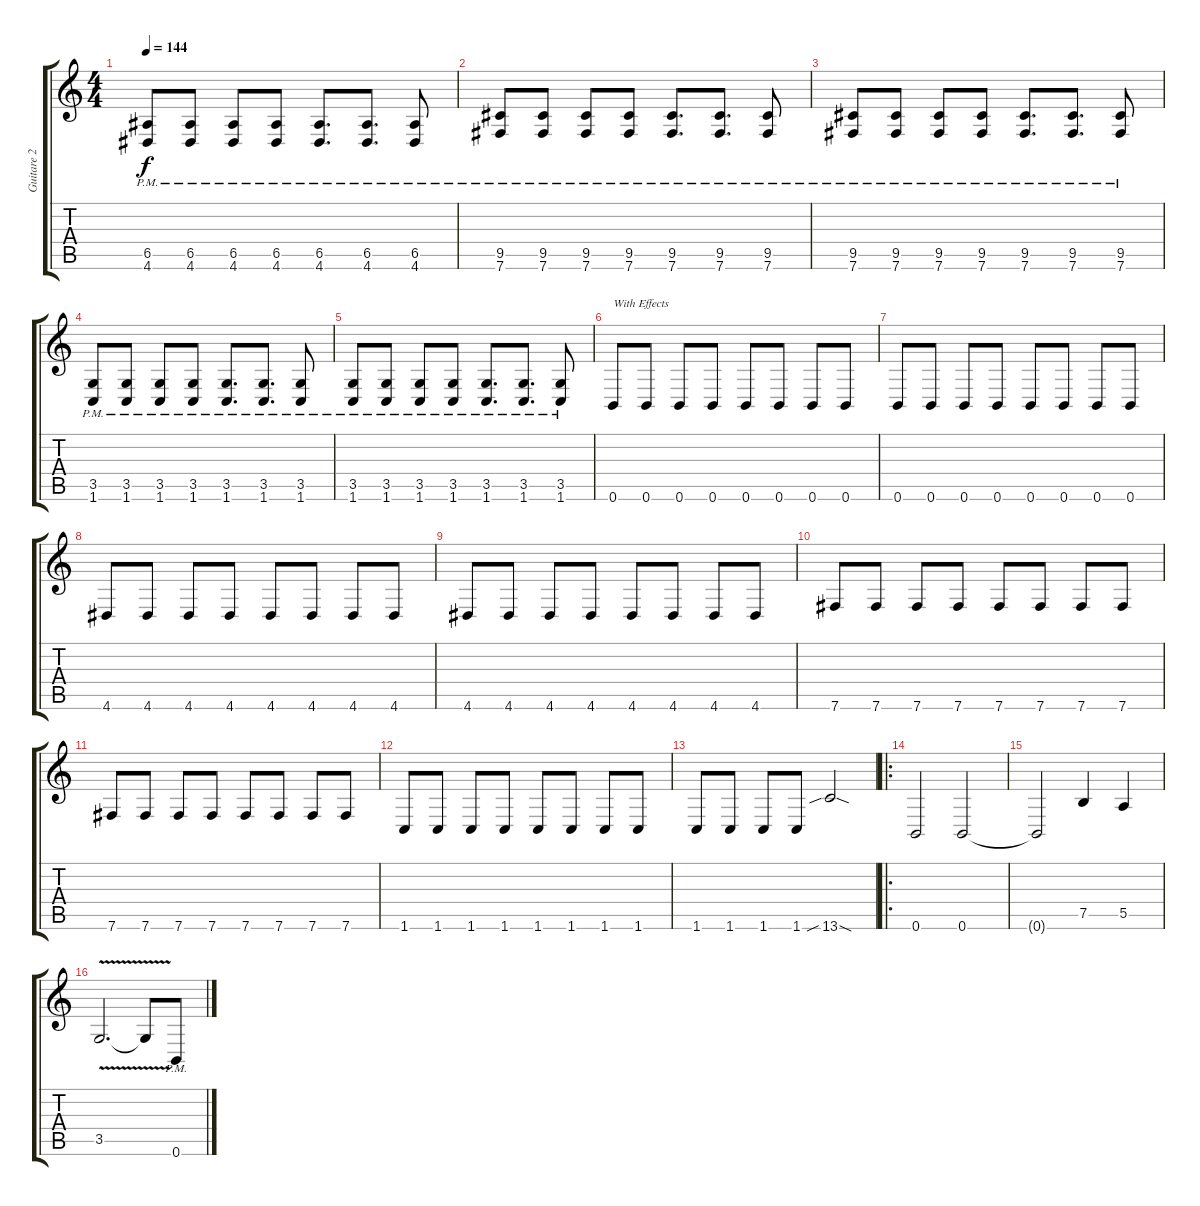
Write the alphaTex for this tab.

\track ("Guitare 2" "Guitare 2") {instrument distortionguitar}
\staff {score tabs}
\tuning (B3 Gb3 D3 A2 E2 B1) {hide}
\ts (4 4)
\tempo 144
\clef g2
\ks c
(6.5{pm} 4.6{pm}).8{dy f} (6.5{pm} 4.6{pm}).8 (6.5{pm} 4.6{pm}).8 (6.5{pm} 4.6{pm}).8 (6.5{pm} 4.6{pm}).8{d} (6.5{pm} 4.6{pm}).8{d} (6.5{pm} 4.6{pm}).8 |
(9.5{pm} 7.6{pm}).8 (9.5{pm} 7.6{pm}).8 (9.5{pm} 7.6{pm}).8 (9.5{pm} 7.6{pm}).8 (9.5{pm} 7.6{pm}).8{d} (9.5{pm} 7.6{pm}).8{d} (9.5{pm} 7.6{pm}).8 |
(9.5{pm} 7.6{pm}).8 (9.5{pm} 7.6{pm}).8 (9.5{pm} 7.6{pm}).8 (9.5{pm} 7.6{pm}).8 (9.5{pm} 7.6{pm}).8{d} (9.5{pm} 7.6{pm}).8{d} (9.5{pm} 7.6{pm}).8 |
(3.5{pm} 1.6{pm}).8 (3.5{pm} 1.6{pm}).8 (3.5{pm} 1.6{pm}).8 (3.5{pm} 1.6{pm}).8 (3.5{pm} 1.6{pm}).8{d} (3.5{pm} 1.6{pm}).8{d} (3.5{pm} 1.6{pm}).8 |
(3.5{pm} 1.6{pm}).8 (3.5{pm} 1.6{pm}).8 (3.5{pm} 1.6{pm}).8 (3.5{pm} 1.6{pm}).8 (3.5{pm} 1.6{pm}).8{d} (3.5{pm} 1.6{pm}).8{d} (3.5{pm} 1.6{pm}).8 |
0.6.8{txt "With Effects"} 0.6.8 0.6.8 0.6.8 0.6.8 0.6.8 0.6.8 0.6.8 |
0.6.8 0.6.8 0.6.8 0.6.8 0.6.8 0.6.8 0.6.8 0.6.8 |
4.6.8 4.6.8 4.6.8 4.6.8 4.6.8 4.6.8 4.6.8 4.6.8 |
4.6.8 4.6.8 4.6.8 4.6.8 4.6.8 4.6.8 4.6.8 4.6.8 |
7.6.8 7.6.8 7.6.8 7.6.8 7.6.8 7.6.8 7.6.8 7.6.8 |
7.6.8 7.6.8 7.6.8 7.6.8 7.6.8 7.6.8 7.6.8 7.6.8 |
1.6.8 1.6.8 1.6.8 1.6.8 1.6.8 1.6.8 1.6.8 1.6.8 |
1.6.8 1.6.8 1.6.8 1.6.8 13.6{sib sod}.2 |
\ro
0.6.2 0.6.2 |
0.6{t}.2 7.5.4 5.5.4 |
3.5{v}.2{d} 3.5{t}.8 0.6{pm}.8
